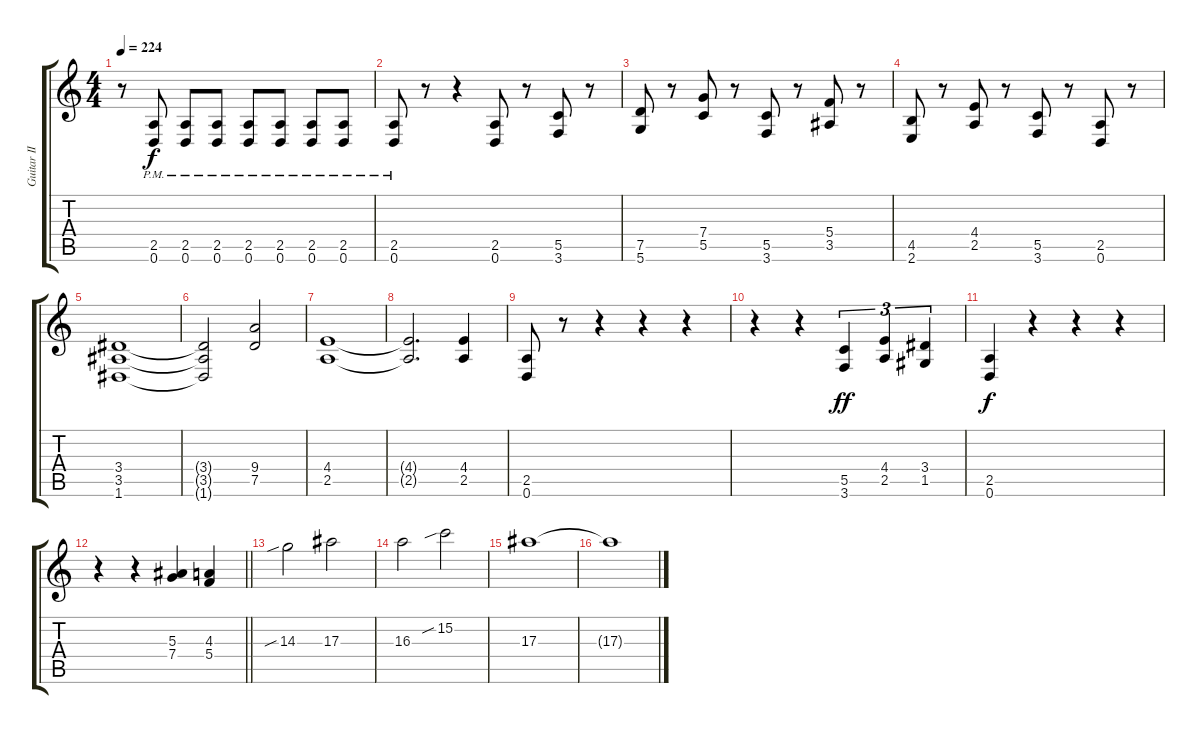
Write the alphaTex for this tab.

\track ("Guitar II" "Guitar II") {instrument distortionguitar}
\staff {score tabs}
\tuning (D4 A3 F3 C3 G2 D2) {hide}
\ts (4 4)
\tempo 224
\clef g2
\ks c
r.8{dy f} (2.5{pm} 0.6{pm}).8 (2.5{pm} 0.6{pm}).8 (2.5{pm} 0.6{pm}).8 (2.5{pm} 0.6{pm}).8 (2.5{pm} 0.6{pm}).8 (2.5{pm} 0.6{pm}).8 (2.5{pm} 0.6{pm}).8 |
(2.5{pm} 0.6{pm}).8 r.8 r.4 (2.5 0.6).8 r.8 (5.5 3.6).8 r.8 |
(7.5 5.6).8 r.8 (7.4 5.5).8 r.8 (5.5 3.6).8 r.8 (5.4 3.5).8 r.8 |
(4.5 2.6).8 r.8 (4.4 2.5).8 r.8 (5.5 3.6).8 r.8 (2.5 0.6).8 r.8 |
(3.4 3.5 1.6).1 |
(3.4{t} 3.5{t} 1.6{t}).2 (9.4 7.5).2 |
(4.4 2.5).1 |
(4.4{t} 2.5{t}).2{d} (4.4 2.5).4 |
(2.5 0.6).8 r.8 r.4 r.4 r.4 |
r.4 r.4 (5.5 3.6).4{tu (3 2) dy ff} (4.4 2.5).4{tu (3 2)} (3.4 1.5).4{tu (3 2)} |
(2.5 0.6).4{dy f} r.4 r.4 r.4 |
\barLineRight lightlight
r.4 r.4 (5.3 7.4).4 (4.3 5.4).4 |
14.3{sib}.2 17.3.2 |
16.3.2 15.2{sib}.2 |
17.3.1 |
17.3{t}.1
